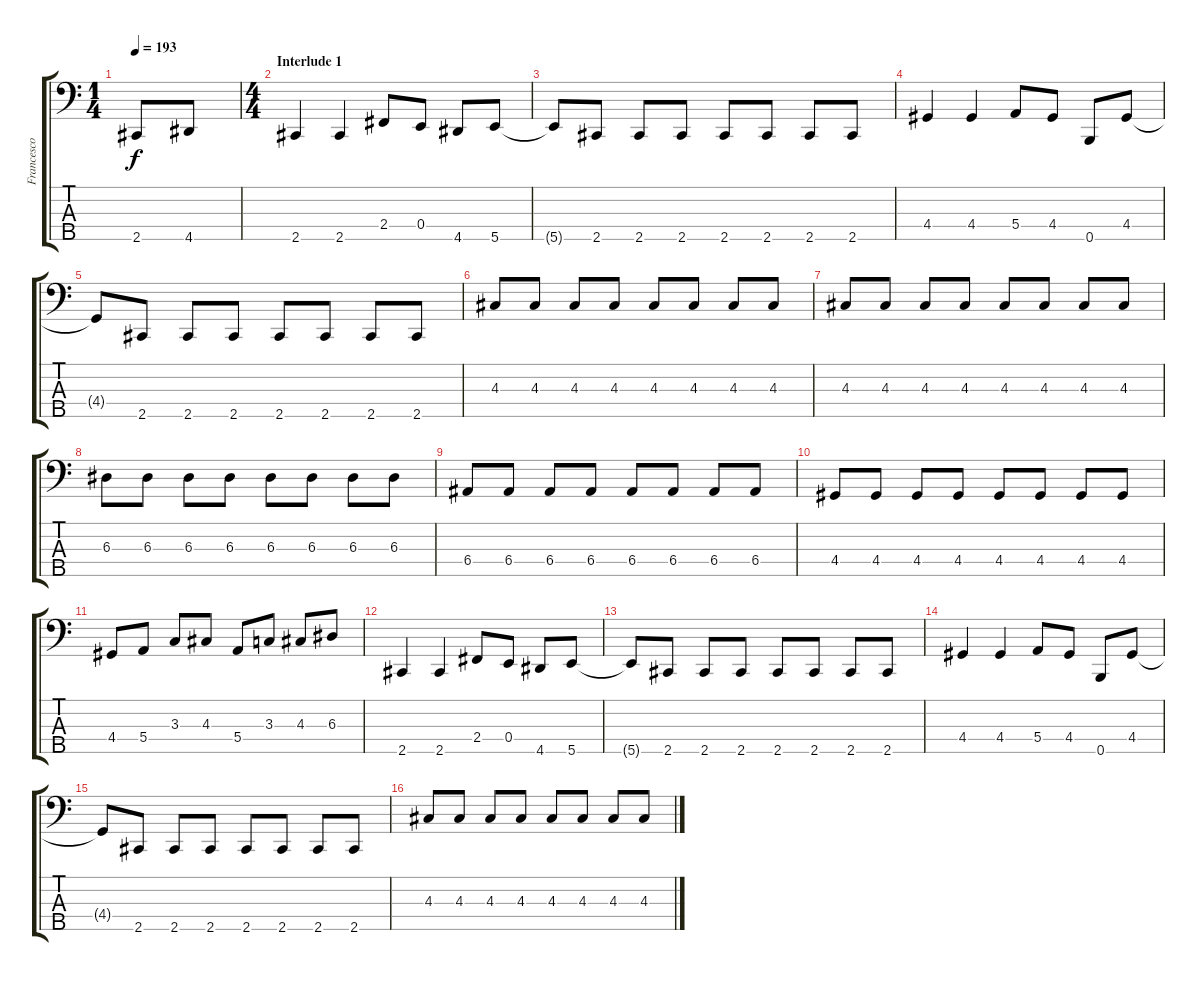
\track ("Francesco Bucci" "Francesco ") {instrument electricbassfinger}
\staff {score tabs}
\tuning (G2 D2 A1 E1 B0) {hide}
\ts (1 4)
\tempo 193
\clef f4
\ks c
2.5.8{dy f} 4.5.8 |
\ts (4 4)
\section ("" "Interlude 1")
2.5.4 2.5.4 2.4.8 0.4.8 4.5.8 5.5.8 |
5.5{t}.8 2.5.8 2.5.8 2.5.8 2.5.8 2.5.8 2.5.8 2.5.8 |
4.4.4 4.4.4 5.4.8 4.4.8 0.5.8 4.4.8 |
4.4{t}.8 2.5.8 2.5.8 2.5.8 2.5.8 2.5.8 2.5.8 2.5.8 |
4.3.8 4.3.8 4.3.8 4.3.8 4.3.8 4.3.8 4.3.8 4.3.8 |
4.3.8 4.3.8 4.3.8 4.3.8 4.3.8 4.3.8 4.3.8 4.3.8 |
6.3.8 6.3.8 6.3.8 6.3.8 6.3.8 6.3.8 6.3.8 6.3.8 |
6.4.8 6.4.8 6.4.8 6.4.8 6.4.8 6.4.8 6.4.8 6.4.8 |
4.4.8 4.4.8 4.4.8 4.4.8 4.4.8 4.4.8 4.4.8 4.4.8 |
4.4.8 5.4.8 3.3.8 4.3.8 5.4.8 3.3.8 4.3.8 6.3.8 |
2.5.4 2.5.4 2.4.8 0.4.8 4.5.8 5.5.8 |
5.5{t}.8 2.5.8 2.5.8 2.5.8 2.5.8 2.5.8 2.5.8 2.5.8 |
4.4.4 4.4.4 5.4.8 4.4.8 0.5.8 4.4.8 |
4.4{t}.8 2.5.8 2.5.8 2.5.8 2.5.8 2.5.8 2.5.8 2.5.8 |
4.3.8 4.3.8 4.3.8 4.3.8 4.3.8 4.3.8 4.3.8 4.3.8
